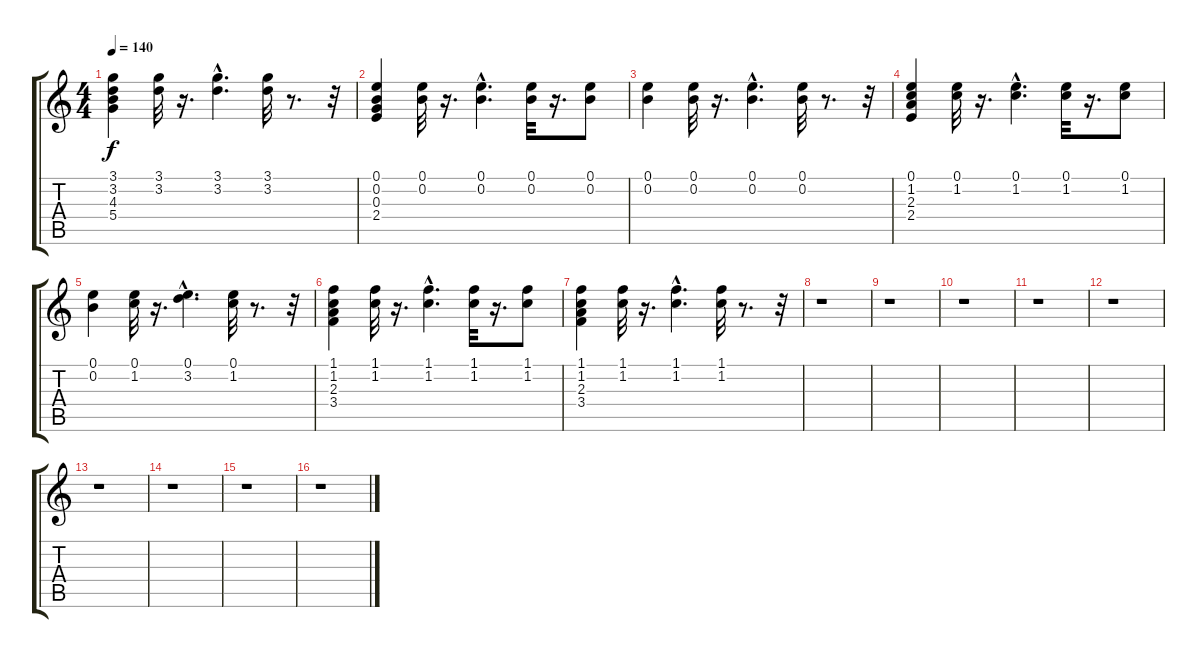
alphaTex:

\track "" {instrument acousticguitarsteel}
\staff {score tabs}
\tuning (E4 B3 G3 D3 A2 E2) {hide}
\ts (4 4)
\tempo 140
\clef g2
\ks c
(3.1 3.2 4.3 5.4).4{dy f} (3.1 3.2).32 r.16{d} (3.1{hac} 3.2{hac}).4{d} (3.1 3.2).32 r.8{d} r.32 |
(0.1 0.2 0.3 2.4).4 (0.1 0.2).32 r.16{d} (0.1{hac} 0.2{hac}).4{d} (0.1 0.2).32 r.16{d} (0.1 0.2).8 |
(0.1 0.2).4 (0.1 0.2).32 r.16{d} (0.1{hac} 0.2{hac}).4{d} (0.1 0.2).32 r.8{d} r.32 |
(0.1 1.2 2.3 2.4).4 (0.1 1.2).32 r.16{d} (0.1{hac} 1.2{hac}).4{d} (0.1 1.2).32 r.16{d} (0.1 1.2).8 |
(0.1 0.2).4 (0.1 1.2).32 r.16{d} (0.1{hac} 3.2{hac}).4{d} (0.1 1.2).32 r.8{d} r.32 |
(1.1 1.2 2.3 3.4).4 (1.1 1.2).32 r.16{d} (1.1{hac} 1.2{hac}).4{d} (1.1 1.2).32 r.16{d} (1.1 1.2).8 |
(1.1 1.2 2.3 3.4).4 (1.1 1.2).32 r.16{d} (1.1{hac} 1.2{hac}).4{d} (1.1 1.2).32 r.8{d} r.32 |
r.1 |
r.1 |
r.1 |
r.1 |
r.1 |
r.1 |
r.1 |
r.1 |
r.1
